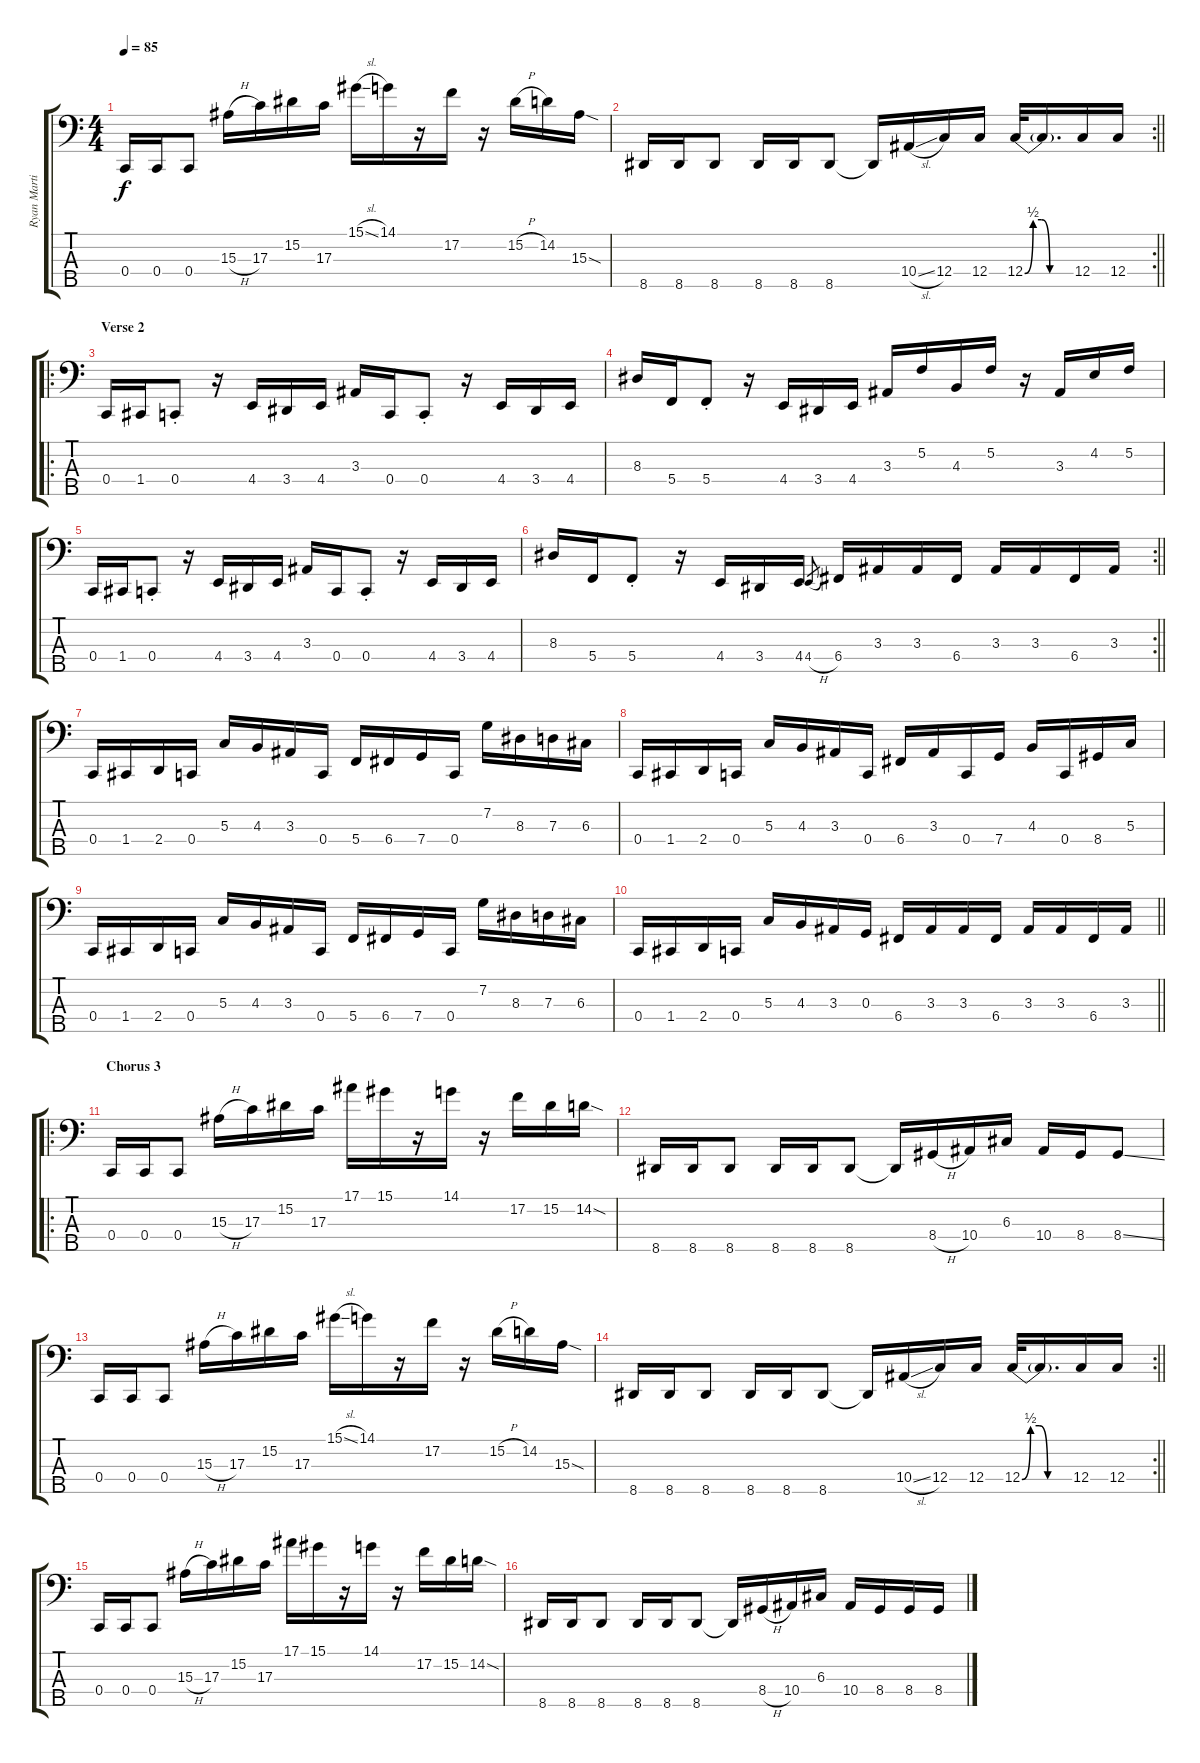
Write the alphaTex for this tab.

\track ("Ryan Martinie " "Ryan Marti") {instrument electricbassfinger}
\staff {score tabs}
\tuning (F2 C2 G1 C1 G0) {hide}
\ts (4 4)
\tempo 85
\clef f4
\ks c
0.4.16{dy f} 0.4.16 0.4.8 15.3{h}.16 17.3.16 15.2.16 17.3.16 15.1{sl}.16 14.1.16 r.16 17.2.16 r.16 15.2{h}.16 14.2.16 15.3{sod}.16 |
\rc 2
\barLineRight lightlight
8.5.16 8.5.16 8.5.8 8.5.16 8.5.16 8.5.8 8.5{t}.16 10.4{sl}.16 12.4.16 12.4.16 12.4{be (custom 0 0 10 2 20 2 30 0 60 0)}.32 12.4{t}.16{d} 12.4.16 12.4.16 |
\ro
\section ("" "Verse 2")
0.4.16 1.4.16 0.4{st}.8 r.16 4.4.16 3.4.16 4.4.16 3.3.16 0.4.16 0.4{st}.8 r.16 4.4.16 3.4.16 4.4.16 |
8.3.16 5.4.16 5.4{st}.8 r.16 4.4.16 3.4.16 4.4.16 3.3.16 5.2.16 4.3.16 5.2.16 r.16 3.3.16 4.2.16 5.2.16 |
0.4.16 1.4.16 0.4{st}.8 r.16 4.4.16 3.4.16 4.4.16 3.3.16 0.4.16 0.4{st}.8 r.16 4.4.16 3.4.16 4.4.16 |
\rc 2
\barLineRight lightlight
8.3.16 5.4.16 5.4{st}.8 r.16 4.4.16 3.4.16 4.4.16 4.4{h}.8{gr} 6.4.16 3.3.16 3.3.16 6.4.16 3.3.16 3.3.16 6.4.16 3.3.16 |
0.4.16 1.4.16 2.4.16 0.4.16 5.3.16 4.3.16 3.3.16 0.4.16 5.4.16 6.4.16 7.4.16 0.4.16 7.2.16 8.3.16 7.3.16 6.3.16 |
0.4.16 1.4.16 2.4.16 0.4.16 5.3.16 4.3.16 3.3.16 0.4.16 6.4.16 3.3.16 0.4.16 7.4.16 4.3.16 0.4.16 8.4.16 5.3.16 |
0.4.16 1.4.16 2.4.16 0.4.16 5.3.16 4.3.16 3.3.16 0.4.16 5.4.16 6.4.16 7.4.16 0.4.16 7.2.16 8.3.16 7.3.16 6.3.16 |
\barLineRight lightlight
0.4.16 1.4.16 2.4.16 0.4.16 5.3.16 4.3.16 3.3.16 0.3.16 6.4.16 3.3.16 3.3.16 6.4.16 3.3.16 3.3.16 6.4.16 3.3.16 |
\ro
\section ("" "Chorus 3")
0.4.16 0.4.16 0.4.8 15.3{h}.16 17.3.16 15.2.16 17.3.16 17.1.16 15.1.16 r.16 14.1.16 r.16 17.2.16 15.2.16 14.2{sod}.16 |
8.5.16 8.5.16 8.5.8 8.5.16 8.5.16 8.5.8 8.5{t}.16 8.4{h}.16 10.4.16 6.3.16 10.4.16 8.4.16 8.4{ss}.8 |
0.4.16 0.4.16 0.4.8 15.3{h}.16 17.3.16 15.2.16 17.3.16 15.1{sl}.16 14.1.16 r.16 17.2.16 r.16 15.2{h}.16 14.2.16 15.3{sod}.16 |
\rc 2
\barLineRight lightlight
8.5.16 8.5.16 8.5.8 8.5.16 8.5.16 8.5.8 8.5{t}.16 10.4{sl}.16 12.4.16 12.4.16 12.4{be (custom 0 0 10 2 20 2 30 0 60 0)}.32 12.4{t}.16{d} 12.4.16 12.4.16 |
0.4.16 0.4.16 0.4.8 15.3{h}.16 17.3.16 15.2.16 17.3.16 17.1.16 15.1.16 r.16 14.1.16 r.16 17.2.16 15.2.16 14.2{sod}.16 |
8.5.16 8.5.16 8.5.8 8.5.16 8.5.16 8.5.8 8.5{t}.16 8.4{h}.16 10.4.16 6.3.16 10.4.16 8.4.16 8.4.16 8.4.16
